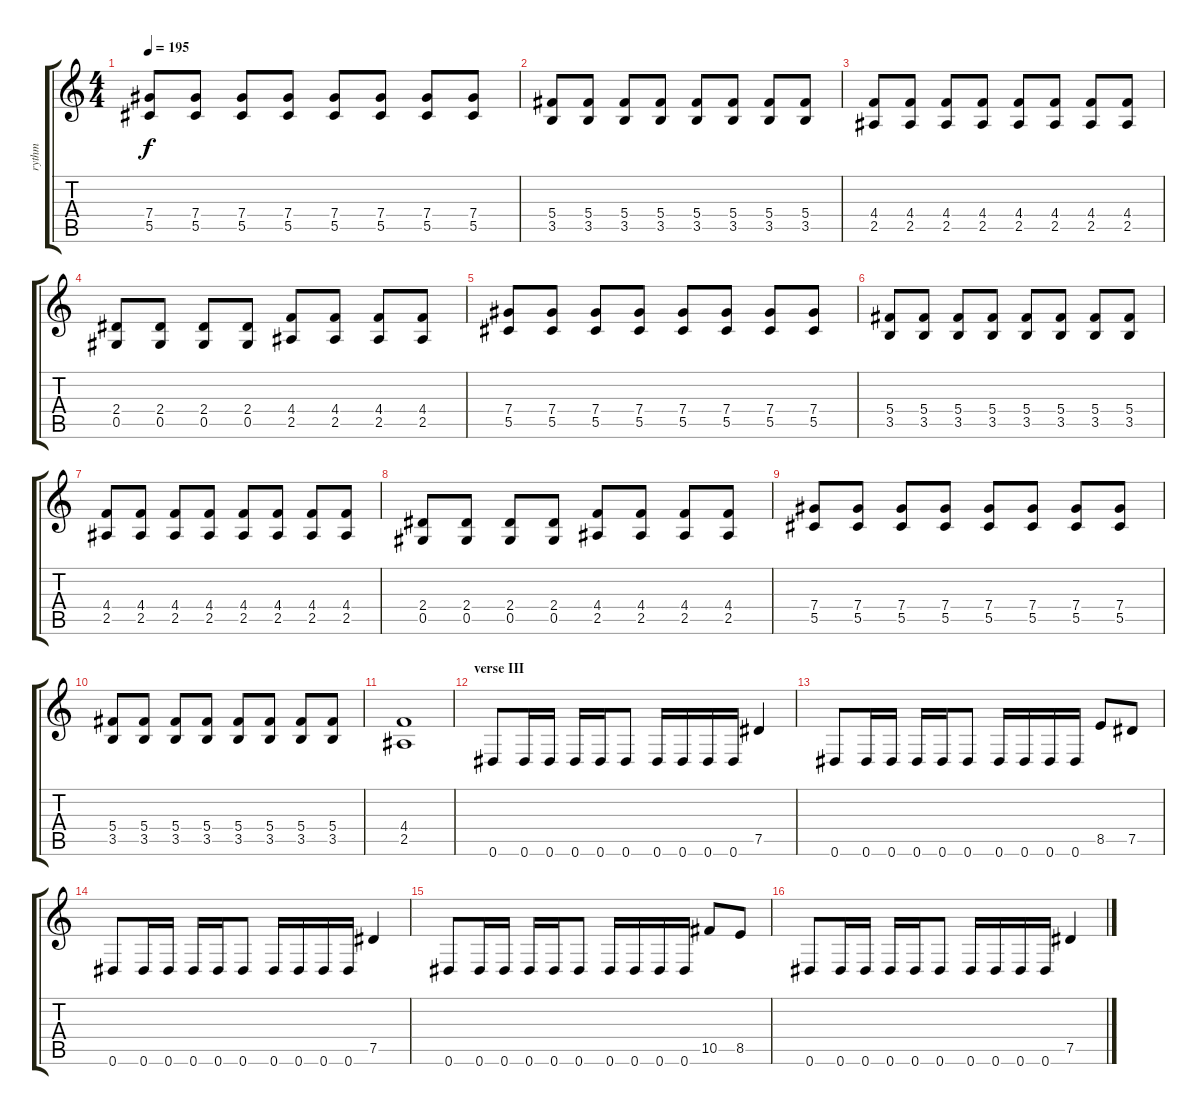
\track ("rythm" "rythm") {instrument distortionguitar}
\staff {score tabs}
\tuning (Eb4 Bb3 Gb3 Db3 Ab2 Eb2) {hide}
\ts (4 4)
\tempo 195
\clef g2
\ks c
(7.4 5.5).8{dy f} (7.4 5.5).8 (7.4 5.5).8 (7.4 5.5).8 (7.4 5.5).8 (7.4 5.5).8 (7.4 5.5).8 (7.4 5.5).8 |
(5.4 3.5).8 (5.4 3.5).8 (5.4 3.5).8 (5.4 3.5).8 (5.4 3.5).8 (5.4 3.5).8 (5.4 3.5).8 (5.4 3.5).8 |
(4.4 2.5).8 (4.4 2.5).8 (4.4 2.5).8 (4.4 2.5).8 (4.4 2.5).8 (4.4 2.5).8 (4.4 2.5).8 (4.4 2.5).8 |
(2.4 0.5).8 (2.4 0.5).8 (2.4 0.5).8 (2.4 0.5).8 (4.4 2.5).8 (4.4 2.5).8 (4.4 2.5).8 (4.4 2.5).8 |
(7.4 5.5).8 (7.4 5.5).8 (7.4 5.5).8 (7.4 5.5).8 (7.4 5.5).8 (7.4 5.5).8 (7.4 5.5).8 (7.4 5.5).8 |
(5.4 3.5).8 (5.4 3.5).8 (5.4 3.5).8 (5.4 3.5).8 (5.4 3.5).8 (5.4 3.5).8 (5.4 3.5).8 (5.4 3.5).8 |
(4.4 2.5).8 (4.4 2.5).8 (4.4 2.5).8 (4.4 2.5).8 (4.4 2.5).8 (4.4 2.5).8 (4.4 2.5).8 (4.4 2.5).8 |
(2.4 0.5).8 (2.4 0.5).8 (2.4 0.5).8 (2.4 0.5).8 (4.4 2.5).8 (4.4 2.5).8 (4.4 2.5).8 (4.4 2.5).8 |
(7.4 5.5).8 (7.4 5.5).8 (7.4 5.5).8 (7.4 5.5).8 (7.4 5.5).8 (7.4 5.5).8 (7.4 5.5).8 (7.4 5.5).8 |
(5.4 3.5).8 (5.4 3.5).8 (5.4 3.5).8 (5.4 3.5).8 (5.4 3.5).8 (5.4 3.5).8 (5.4 3.5).8 (5.4 3.5).8 |
(4.4 2.5).1 |
\section ("" "verse III")
0.6.8 0.6.16 0.6.16 0.6.16 0.6.16 0.6.8 0.6.16 0.6.16 0.6.16 0.6.16 7.5.4 |
0.6.8 0.6.16 0.6.16 0.6.16 0.6.16 0.6.8 0.6.16 0.6.16 0.6.16 0.6.16 8.5.8 7.5.8 |
0.6.8 0.6.16 0.6.16 0.6.16 0.6.16 0.6.8 0.6.16 0.6.16 0.6.16 0.6.16 7.5.4 |
0.6.8 0.6.16 0.6.16 0.6.16 0.6.16 0.6.8 0.6.16 0.6.16 0.6.16 0.6.16 10.5.8 8.5.8 |
0.6.8 0.6.16 0.6.16 0.6.16 0.6.16 0.6.8 0.6.16 0.6.16 0.6.16 0.6.16 7.5.4
